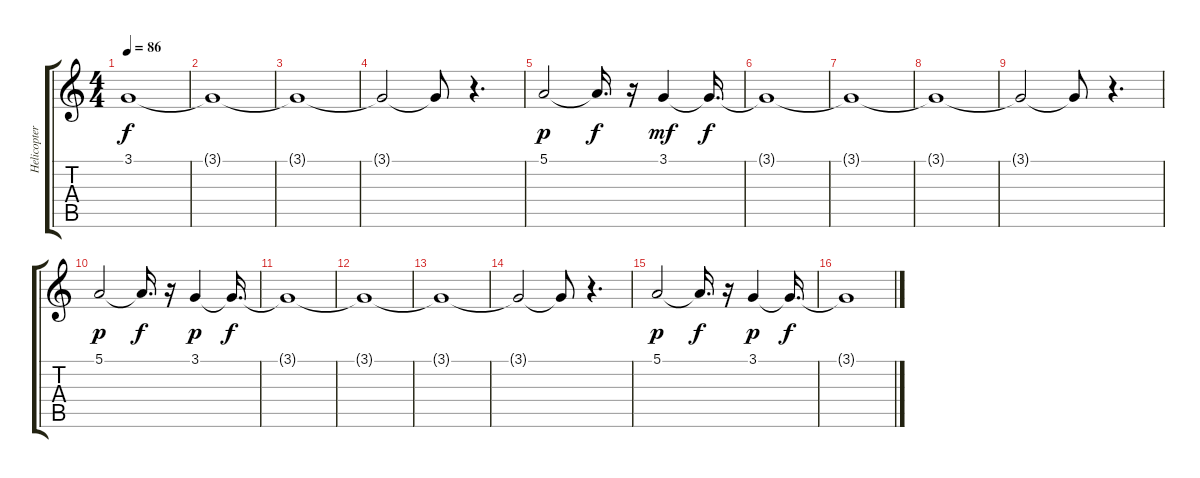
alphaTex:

\track ("Helicopter" "Helicopter") {instrument helicopter}
\staff {score tabs}
\tuning (E4 B3 G3 D3 A2 E2) {hide}
\ts (4 4)
\tempo 86
\clef g2
\ks c
3.1{t}.1{dy f} |
3.1{t}.1 |
3.1{t}.1 |
3.1{t}.2 3.1{t}.8 r.4{d} |
5.1.2{dy p} 5.1{t}.16{d dy f} r.16 3.1.4{dy mf} 3.1{t}.16{d dy f} |
3.1{t}.1 |
3.1{t}.1 |
3.1{t}.1 |
3.1{t}.2 3.1{t}.8 r.4{d} |
5.1.2{dy p} 5.1{t}.16{d dy f} r.16 3.1.4{dy p} 3.1{t}.16{d dy f} |
3.1{t}.1 |
3.1{t}.1 |
3.1{t}.1 |
3.1{t}.2 3.1{t}.8 r.4{d} |
5.1.2{dy p} 5.1{t}.16{d dy f} r.16 3.1.4{dy p} 3.1{t}.16{d dy f} |
3.1{t}.1
